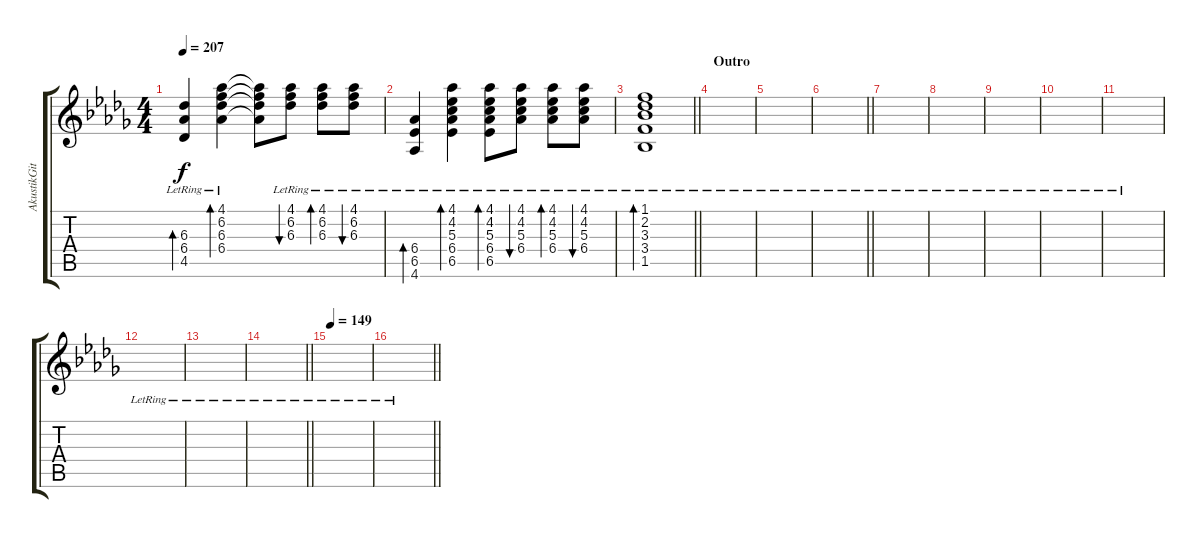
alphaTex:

\track ("AkustikGitarre" "AkustikGit") {instrument acousticguitarsteel}
\staff {score tabs}
\tuning (E4 B3 G3 D3 A2 E2) {hide}
\ts (4 4)
\tempo 207
\clef g2
\ks bbminor
(6.3{lr} 6.4{lr} 4.5{lr}).4{bd 60 dy f} (4.1{lr} 6.2{lr} 6.3{lr} 6.4{lr}).4{bd 60} (4.1{t} 6.2{t} 6.3{t} 6.4{t}).8 (4.1{lr} 6.2{lr} 6.3{lr}).8{bu 60} (4.1{lr} 6.2{lr} 6.3{lr}).8{bd 60} (4.1{lr} 6.2{lr} 6.3{lr}).8{bu 60} |
(6.4{lr} 6.5{lr} 4.6{lr}).4{bd 60} (4.1{lr} 4.2{lr} 5.3{lr} 6.4{lr} 6.5{lr}).4{bd 60} (4.1{lr} 4.2{lr} 5.3{lr} 6.4{lr} 6.5{lr}).8{bd 60} (4.1{lr} 4.2{lr} 5.3{lr} 6.4{lr}).8{bu 60} (4.1{lr} 4.2{lr} 5.3{lr} 6.4{lr}).8{bd 60} (4.1{lr} 4.2{lr} 5.3{lr} 6.4{lr}).8{bu 60} |
\barLineRight lightlight
(1.1 2.2 3.3{lr} 3.4{lr} 1.5{lr}).1{bd 480} |
\section ("" "Outro")
|
|
\barLineRight lightlight
|
|
|
|
|
|
|
|
\barLineRight lightlight
|
\tempo 149
|
\barLineRight lightlight
